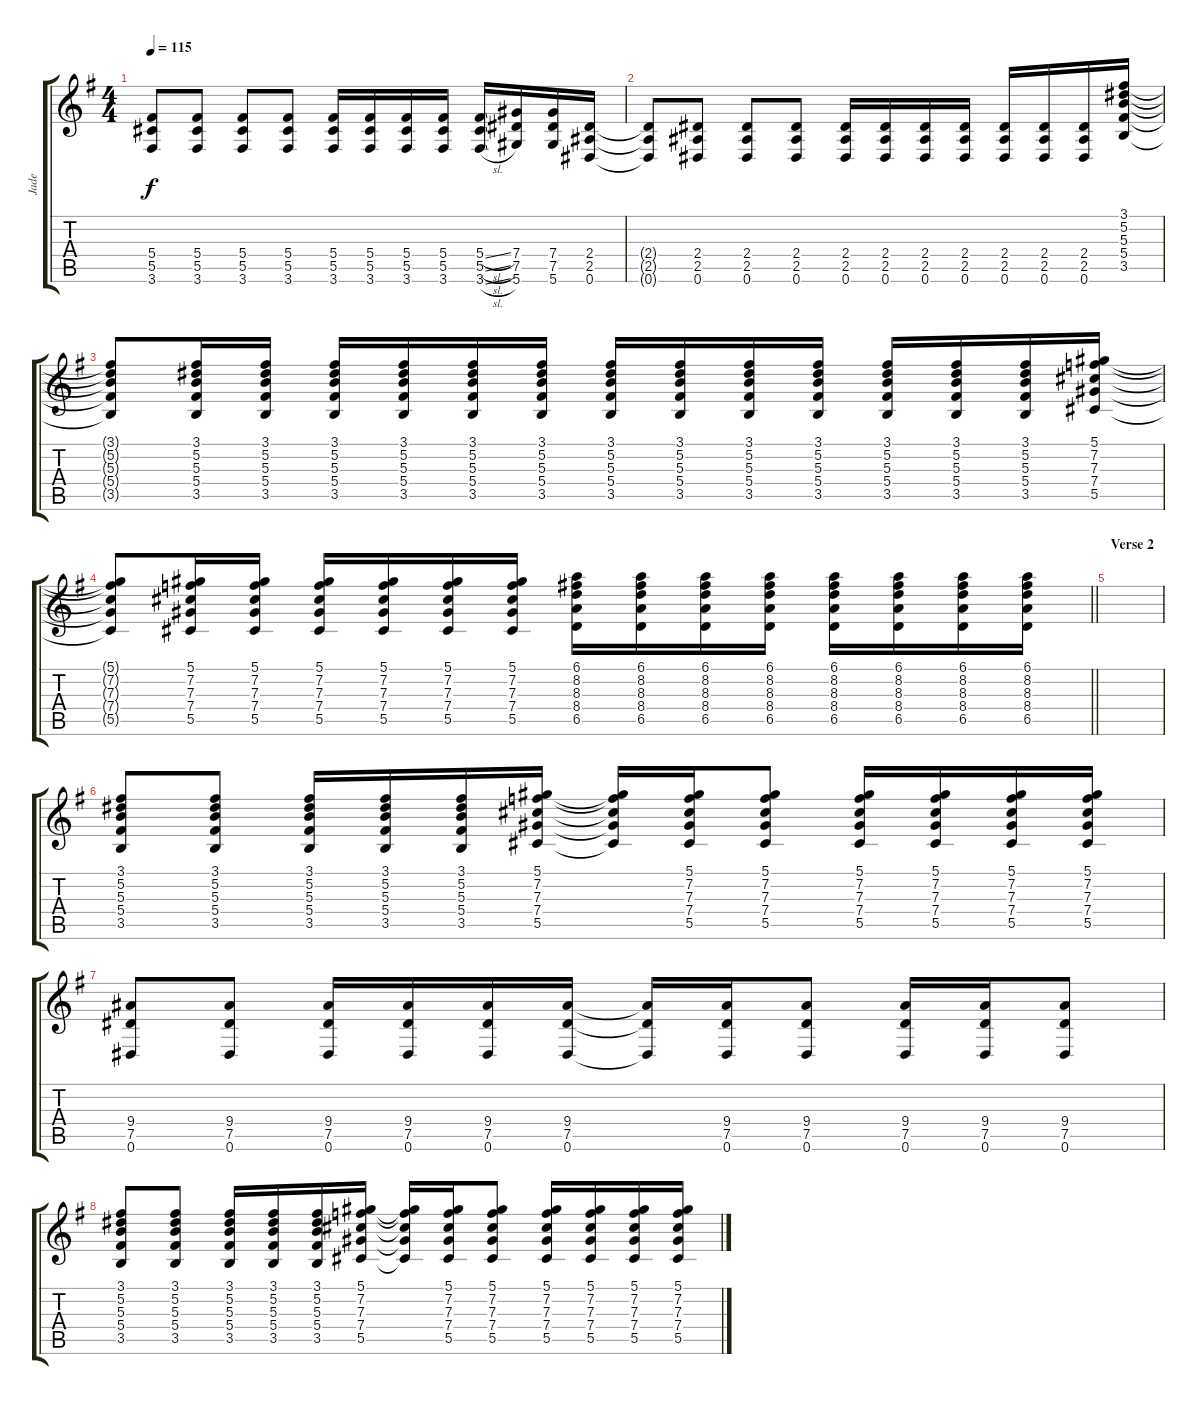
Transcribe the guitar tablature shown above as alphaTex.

\track ("Jade" "Jade") {instrument overdrivenguitar}
\staff {score tabs}
\tuning (Eb4 Bb3 Gb3 Db3 Ab2 Eb2) {hide}
\ts (4 4)
\tempo 115
\clef g2
\ks g
(5.4{t} 5.5{t} 3.6{t}).8{dy f} (5.4 5.5 3.6).8 (5.4 5.5 3.6).8 (5.4 5.5 3.6).8 (5.4 5.5 3.6).16 (5.4 5.5 3.6).16 (5.4 5.5 3.6).16 (5.4 5.5 3.6).16 (5.4{sl} 5.5{sl} 3.6{sl}).16 (7.4 7.5 5.6).16 (7.4 7.5 5.6).16 (2.4 2.5 0.6).16 |
(2.4{t} 2.5{t} 0.6{t}).8 (2.4 2.5 0.6).8 (2.4 2.5 0.6).8 (2.4 2.5 0.6).8 (2.4 2.5 0.6).16 (2.4 2.5 0.6).16 (2.4 2.5 0.6).16 (2.4 2.5 0.6).16 (2.4 2.5 0.6).16 (2.4 2.5 0.6).16 (2.4 2.5 0.6).16 (3.1 5.2 5.3 5.4 3.5).16 |
(3.1{t} 5.2{t} 5.3{t} 5.4{t} 3.5{t}).8 (3.1 5.2 5.3 5.4 3.5).16 (3.1 5.2 5.3 5.4 3.5).16 (3.1 5.2 5.3 5.4 3.5).16 (3.1 5.2 5.3 5.4 3.5).16 (3.1 5.2 5.3 5.4 3.5).16 (3.1 5.2 5.3 5.4 3.5).16 (3.1 5.2 5.3 5.4 3.5).16 (3.1 5.2 5.3 5.4 3.5).16 (3.1 5.2 5.3 5.4 3.5).16 (3.1 5.2 5.3 5.4 3.5).16 (3.1 5.2 5.3 5.4 3.5).16 (3.1 5.2 5.3 5.4 3.5).16 (3.1 5.2 5.3 5.4 3.5).16 (5.1 7.2 7.3 7.4 5.5).16 |
\barLineRight lightlight
(5.1{t} 7.2{t} 7.3{t} 7.4{t} 5.5{t}).8 (5.1 7.2 7.3 7.4 5.5).16 (5.1 7.2 7.3 7.4 5.5).16 (5.1 7.2 7.3 7.4 5.5).16 (5.1 7.2 7.3 7.4 5.5).16 (5.1 7.2 7.3 7.4 5.5).16 (5.1 7.2 7.3 7.4 5.5).16 (6.1 8.2 8.3 8.4 6.5).16 (6.1 8.2 8.3 8.4 6.5).16 (6.1 8.2 8.3 8.4 6.5).16 (6.1 8.2 8.3 8.4 6.5).16 (6.1 8.2 8.3 8.4 6.5).16 (6.1 8.2 8.3 8.4 6.5).16 (6.1 8.2 8.3 8.4 6.5).16 (6.1 8.2 8.3 8.4 6.5).16 |
\section ("" "Verse 2")
|
(3.1 5.2 5.3 5.4 3.5).8 (3.1 5.2 5.3 5.4 3.5).8 (3.1 5.2 5.3 5.4 3.5).16 (3.1 5.2 5.3 5.4 3.5).16 (3.1 5.2 5.3 5.4 3.5).16 (5.1 7.2 7.3 7.4 5.5).16 (5.1{t} 7.2{t} 7.3{t} 7.4{t} 5.5{t}).16 (5.1 7.2 7.3 7.4 5.5).16 (5.1 7.2 7.3 7.4 5.5).8 (5.1 7.2 7.3 7.4 5.5).16 (5.1 7.2 7.3 7.4 5.5).16 (5.1 7.2 7.3 7.4 5.5).16 (5.1 7.2 7.3 7.4 5.5).16 |
(9.4 7.5 0.6).8 (9.4 7.5 0.6).8 (9.4 7.5 0.6).16 (9.4 7.5 0.6).16 (9.4 7.5 0.6).16 (9.4 7.5 0.6).16 (9.4{t} 7.5{t} 0.6{t}).16 (9.4 7.5 0.6).16 (9.4 7.5 0.6).8 (9.4 7.5 0.6).16 (9.4 7.5 0.6).16 (9.4 7.5 0.6).8 |
(3.1 5.2 5.3 5.4 3.5).8 (3.1 5.2 5.3 5.4 3.5).8 (3.1 5.2 5.3 5.4 3.5).16 (3.1 5.2 5.3 5.4 3.5).16 (3.1 5.2 5.3 5.4 3.5).16 (5.1 7.2 7.3 7.4 5.5).16 (5.1{t} 7.2{t} 7.3{t} 7.4{t} 5.5{t}).16 (5.1 7.2 7.3 7.4 5.5).16 (5.1 7.2 7.3 7.4 5.5).8 (5.1 7.2 7.3 7.4 5.5).16 (5.1 7.2 7.3 7.4 5.5).16 (5.1 7.2 7.3 7.4 5.5).16 (5.1 7.2 7.3 7.4 5.5).16
